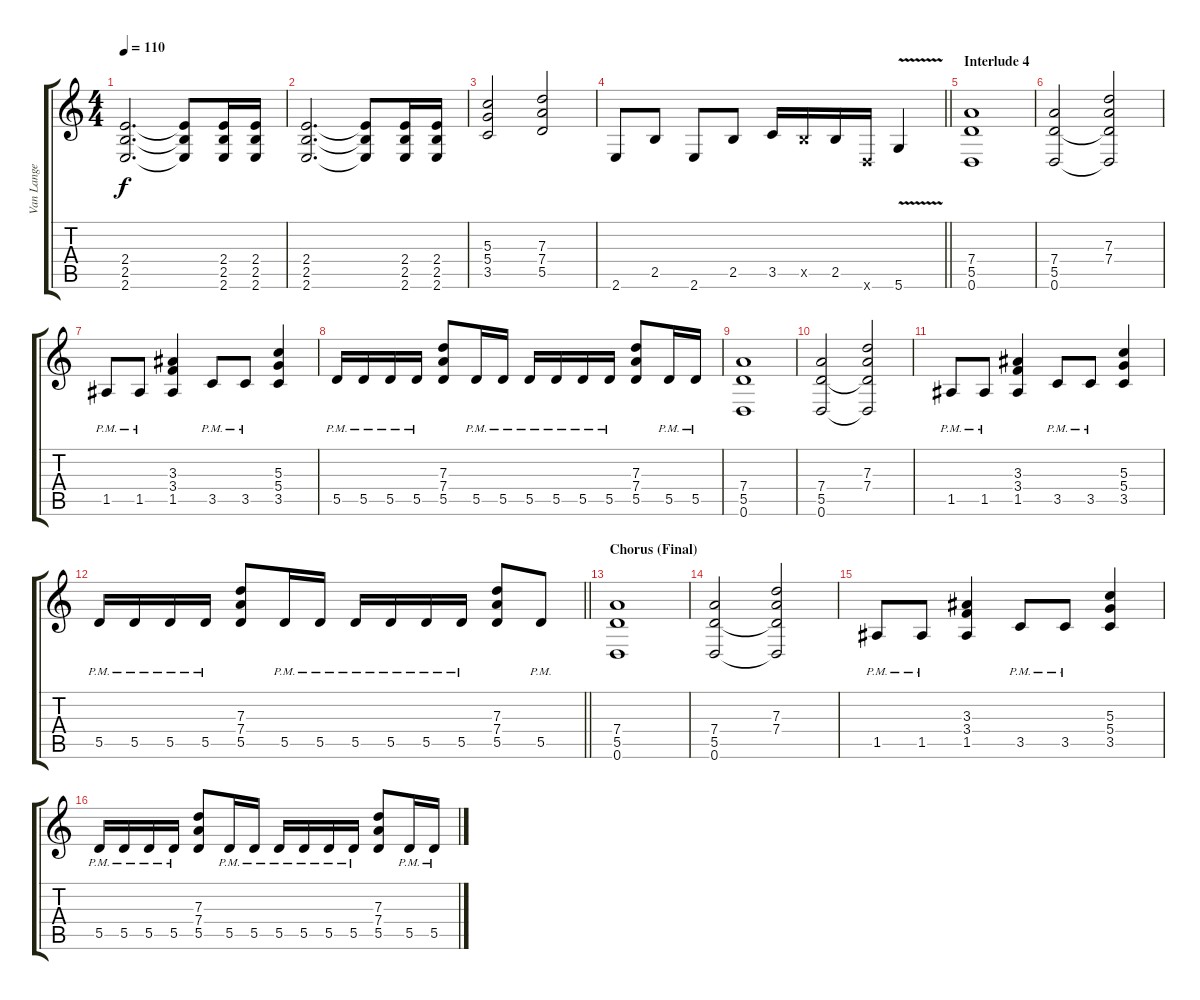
\track ("Van Lange" "Van Lange") {instrument overdrivenguitar}
\staff {score tabs}
\tuning (E4 B3 G3 D3 A2 D2) {hide}
\ts (4 4)
\tempo 110
\clef g2
\ks c
(2.4 2.5 2.6).2{d dy f} (2.4{t} 2.5{t} 2.6{t}).8 (2.4 2.5 2.6).16 (2.4 2.5 2.6).16 |
(2.4 2.5 2.6).2{d} (2.4{t} 2.5{t} 2.6{t}).8 (2.4 2.5 2.6).16 (2.4 2.5 2.6).16 |
(5.3 5.4 3.5).2 (7.3 7.4 5.5).2 |
\barLineRight lightlight
2.6.8 2.5.8 2.6.8 2.5.8 3.5.16 2.5{x}.16 2.5.16 0.6{x}.16 5.6{v}.4 |
\section ("" "Interlude 4")
(7.4 5.5 0.6).1 |
(7.4 5.5 0.6).2 (7.3 7.4 5.5{t} 0.6{t}).2 |
1.5{pm}.8 1.5{pm}.8 (3.3 3.4 1.5).4 3.5{pm}.8 3.5{pm}.8 (5.3 5.4 3.5).4 |
5.5{pm}.16 5.5{pm}.16 5.5{pm}.16 5.5{pm}.16 (7.3 7.4 5.5).8 5.5{pm}.16 5.5{pm}.16 5.5{pm}.16 5.5{pm}.16 5.5{pm}.16 5.5{pm}.16 (7.3 7.4 5.5).8 5.5{pm}.16 5.5{pm}.16 |
(7.4 5.5 0.6).1 |
(7.4 5.5 0.6).2 (7.3 7.4 5.5{t} 0.6{t}).2 |
1.5{pm}.8 1.5{pm}.8 (3.3 3.4 1.5).4 3.5{pm}.8 3.5{pm}.8 (5.3 5.4 3.5).4 |
\barLineRight lightlight
5.5{pm}.16 5.5{pm}.16 5.5{pm}.16 5.5{pm}.16 (7.3 7.4 5.5).8 5.5{pm}.16 5.5{pm}.16 5.5{pm}.16 5.5{pm}.16 5.5{pm}.16 5.5{pm}.16 (7.3 7.4 5.5).8 5.5{pm}.8 |
\section ("" "Chorus (Final)")
(7.4 5.5 0.6).1 |
(7.4 5.5 0.6).2 (7.3 7.4 5.5{t} 0.6{t}).2 |
1.5{pm}.8 1.5{pm}.8 (3.3 3.4 1.5).4 3.5{pm}.8 3.5{pm}.8 (5.3 5.4 3.5).4 |
5.5{pm}.16 5.5{pm}.16 5.5{pm}.16 5.5{pm}.16 (7.3 7.4 5.5).8 5.5{pm}.16 5.5{pm}.16 5.5{pm}.16 5.5{pm}.16 5.5{pm}.16 5.5{pm}.16 (7.3 7.4 5.5).8 5.5{pm}.16 5.5{pm}.16
